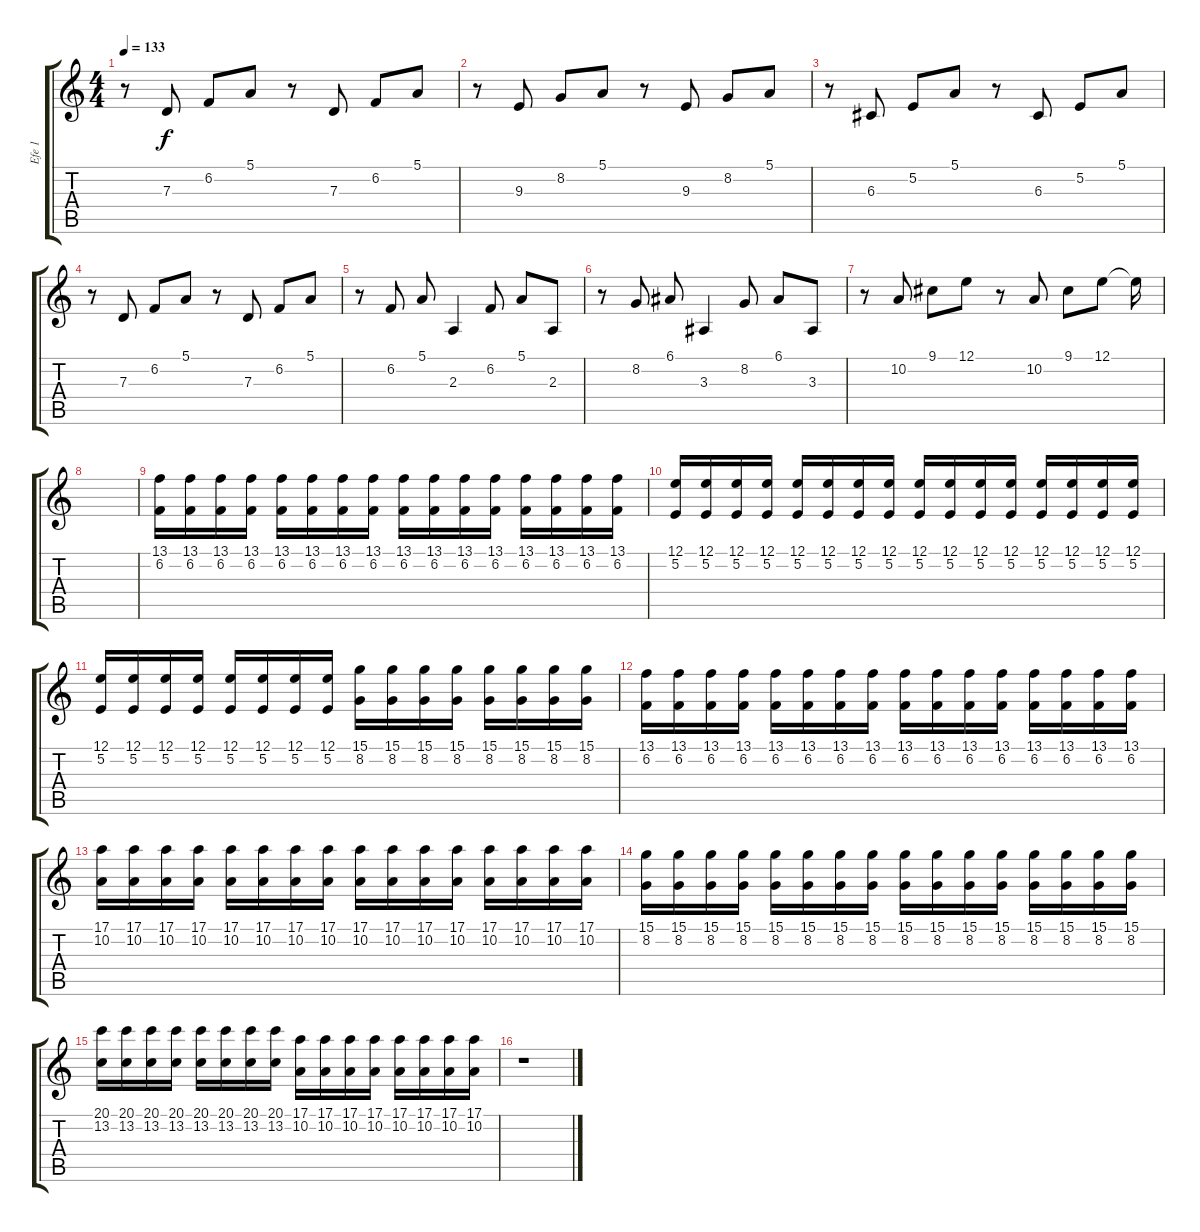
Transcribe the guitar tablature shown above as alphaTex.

\track ("Efe 1" "Efe 1") {instrument pizzicatostrings}
\staff {score tabs}
\tuning (E4 B3 G3 D3 A2 E2) {hide}
\ts (4 4)
\tempo 133
\clef g2
\ks c
r.8{dy f} 7.3.8 6.2.8 5.1.8 r.8 7.3.8 6.2.8 5.1.8 |
r.8 9.3.8 8.2.8 5.1.8 r.8 9.3.8 8.2.8 5.1.8 |
r.8 6.3.8 5.2.8 5.1.8 r.8 6.3.8 5.2.8 5.1.8 |
r.8 7.3.8 6.2.8 5.1.8 r.8 7.3.8 6.2.8 5.1.8 |
r.8 6.2.8 5.1.8 2.3.4 6.2.8 5.1.8 2.3.8 |
r.8 8.2.8 6.1.8 3.3.4 8.2.8 6.1.8 3.3.8 |
r.8 10.2.8 9.1.8 12.1.8 r.8 10.2.8 9.1.8 12.1.8 12.1{t}.16{volume 0} |
|
(13.1 6.2).16{volume 10 instrument electricgrandpiano} (13.1 6.2).16 (13.1 6.2).16 (13.1 6.2).16 (13.1 6.2).16 (13.1 6.2).16 (13.1 6.2).16 (13.1 6.2).16 (13.1 6.2).16 (13.1 6.2).16 (13.1 6.2).16 (13.1 6.2).16 (13.1 6.2).16 (13.1 6.2).16 (13.1 6.2).16 (13.1 6.2).16 |
(12.1 5.2).16 (12.1 5.2).16 (12.1 5.2).16 (12.1 5.2).16 (12.1 5.2).16 (12.1 5.2).16 (12.1 5.2).16 (12.1 5.2).16 (12.1 5.2).16 (12.1 5.2).16 (12.1 5.2).16 (12.1 5.2).16 (12.1 5.2).16 (12.1 5.2).16 (12.1 5.2).16 (12.1 5.2).16 |
(12.1 5.2).16 (12.1 5.2).16 (12.1 5.2).16 (12.1 5.2).16 (12.1 5.2).16 (12.1 5.2).16 (12.1 5.2).16 (12.1 5.2).16 (15.1 8.2).16 (15.1 8.2).16 (15.1 8.2).16 (15.1 8.2).16 (15.1 8.2).16 (15.1 8.2).16 (15.1 8.2).16 (15.1 8.2).16 |
(13.1 6.2).16 (13.1 6.2).16 (13.1 6.2).16 (13.1 6.2).16 (13.1 6.2).16 (13.1 6.2).16 (13.1 6.2).16 (13.1 6.2).16 (13.1 6.2).16 (13.1 6.2).16 (13.1 6.2).16 (13.1 6.2).16 (13.1 6.2).16 (13.1 6.2).16 (13.1 6.2).16 (13.1 6.2).16 |
(17.1 10.2).16 (17.1 10.2).16 (17.1 10.2).16 (17.1 10.2).16 (17.1 10.2).16 (17.1 10.2).16 (17.1 10.2).16 (17.1 10.2).16 (17.1 10.2).16 (17.1 10.2).16 (17.1 10.2).16 (17.1 10.2).16 (17.1 10.2).16 (17.1 10.2).16 (17.1 10.2).16 (17.1 10.2).16 |
(15.1 8.2).16 (15.1 8.2).16 (15.1 8.2).16 (15.1 8.2).16 (15.1 8.2).16 (15.1 8.2).16 (15.1 8.2).16 (15.1 8.2).16 (15.1 8.2).16 (15.1 8.2).16 (15.1 8.2).16 (15.1 8.2).16 (15.1 8.2).16 (15.1 8.2).16 (15.1 8.2).16 (15.1 8.2).16 |
(20.1 13.2).16 (20.1 13.2).16 (20.1 13.2).16 (20.1 13.2).16 (20.1 13.2).16 (20.1 13.2).16 (20.1 13.2).16 (20.1 13.2).16 (17.1 10.2).16 (17.1 10.2).16 (17.1 10.2).16 (17.1 10.2).16 (17.1 10.2).16 (17.1 10.2).16 (17.1 10.2).16 (17.1 10.2).16 |
r.1
